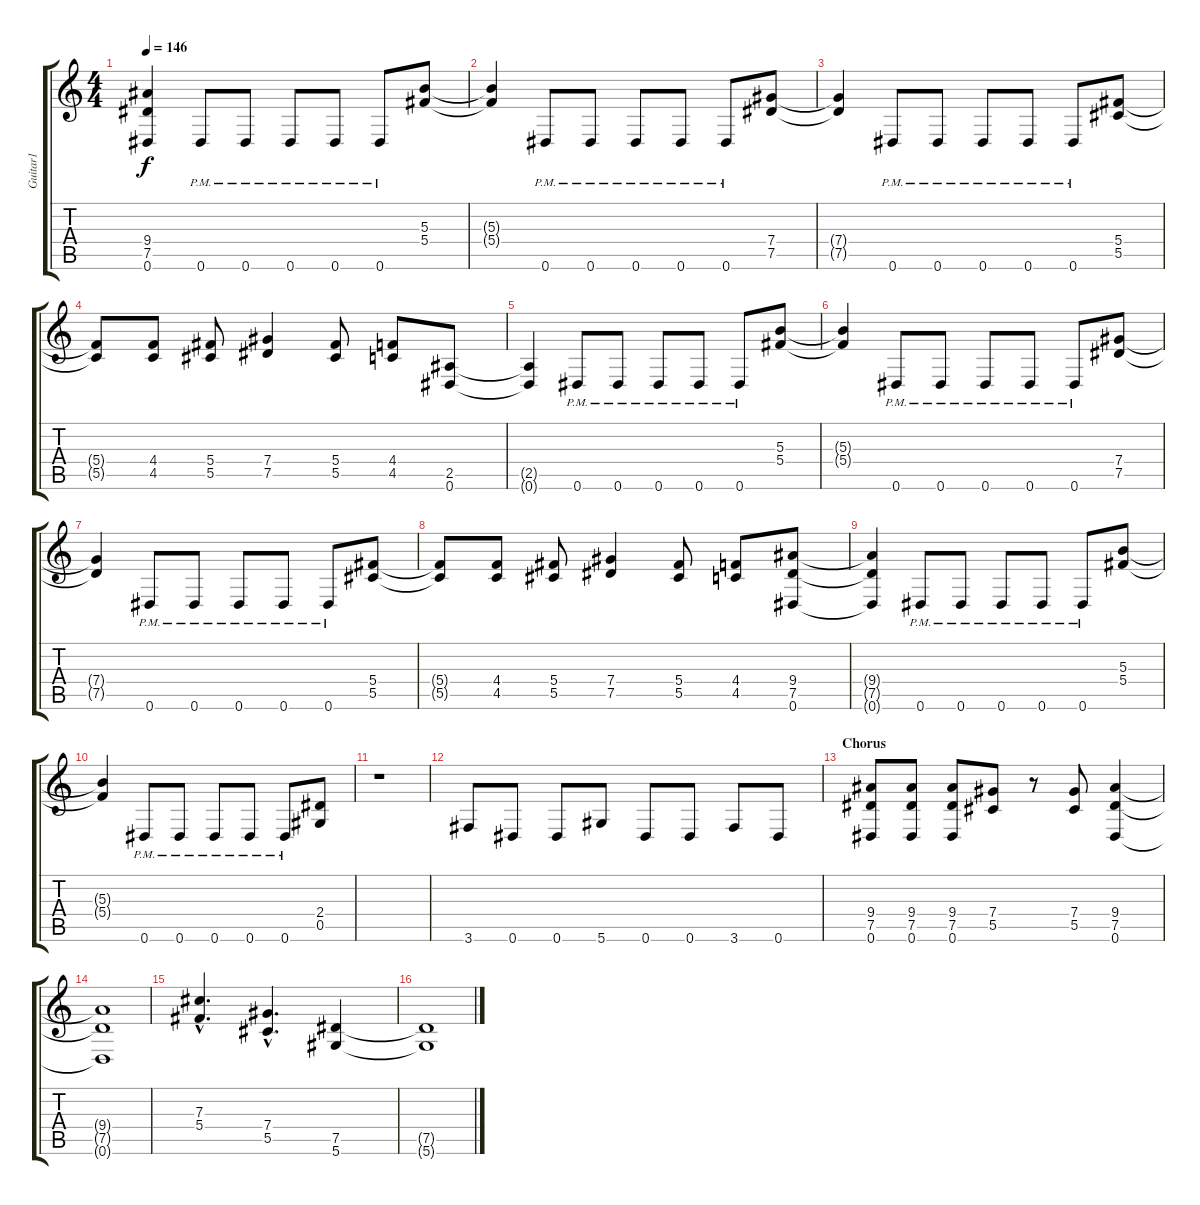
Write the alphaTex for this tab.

\track ("Guitar1" "Guitar1") {instrument distortionguitar}
\staff {score tabs}
\tuning (Eb4 Bb3 Gb3 Db3 Ab2 Eb2) {hide}
\ts (4 4)
\tempo 146
\clef g2
\ks c
(9.4{t} 7.5{t} 0.6{t}).4{dy f} 0.6{pm}.8 0.6{pm}.8 0.6{pm}.8 0.6{pm}.8 0.6{pm}.8 (5.3 5.4).8 |
(5.3{t} 5.4{t}).4 0.6{pm}.8 0.6{pm}.8 0.6{pm}.8 0.6{pm}.8 0.6{pm}.8 (7.4 7.5).8 |
(7.4{t} 7.5{t}).4 0.6{pm}.8 0.6{pm}.8 0.6{pm}.8 0.6{pm}.8 0.6{pm}.8 (5.4 5.5).8 |
(5.4{t} 5.5{t}).8 (4.4 4.5).8 (5.4 5.5).8 (7.4 7.5).4 (5.4 5.5).8 (4.4 4.5).8 (2.5 0.6).8 |
(2.5{t} 0.6{t}).4 0.6{pm}.8 0.6{pm}.8 0.6{pm}.8 0.6{pm}.8 0.6{pm}.8 (5.3 5.4).8 |
(5.3{t} 5.4{t}).4 0.6{pm}.8 0.6{pm}.8 0.6{pm}.8 0.6{pm}.8 0.6{pm}.8 (7.4 7.5).8 |
(7.4{t} 7.5{t}).4 0.6{pm}.8 0.6{pm}.8 0.6{pm}.8 0.6{pm}.8 0.6{pm}.8 (5.4 5.5).8 |
(5.4{t} 5.5{t}).8 (4.4 4.5).8 (5.4 5.5).8 (7.4 7.5).4 (5.4 5.5).8 (4.4 4.5).8 (9.4 7.5 0.6).8 |
(9.4{t} 7.5{t} 0.6{t}).4 0.6{pm}.8 0.6{pm}.8 0.6{pm}.8 0.6{pm}.8 0.6{pm}.8 (5.3 5.4).8 |
(5.3{t} 5.4{t}).4 0.6{pm}.8 0.6{pm}.8 0.6{pm}.8 0.6{pm}.8 0.6{pm}.8 (2.4 0.5).8 |
r.1 |
3.6.8 0.6.8 0.6.8 5.6.8 0.6.8 0.6.8 3.6.8 0.6.8 |
\section ("" "Chorus")
(9.4 7.5 0.6).8 (9.4 7.5 0.6).8 (9.4 7.5 0.6).8 (7.4 5.5).8 r.8 (7.4 5.5).8 (9.4 7.5 0.6).4 |
(9.4{t} 7.5{t} 0.6{t}).1 |
(7.3{hac} 5.4{hac}).4{d} (7.4{hac} 5.5{hac}).4{d} (7.5 5.6).4 |
(7.5{t} 5.6{t}).1
